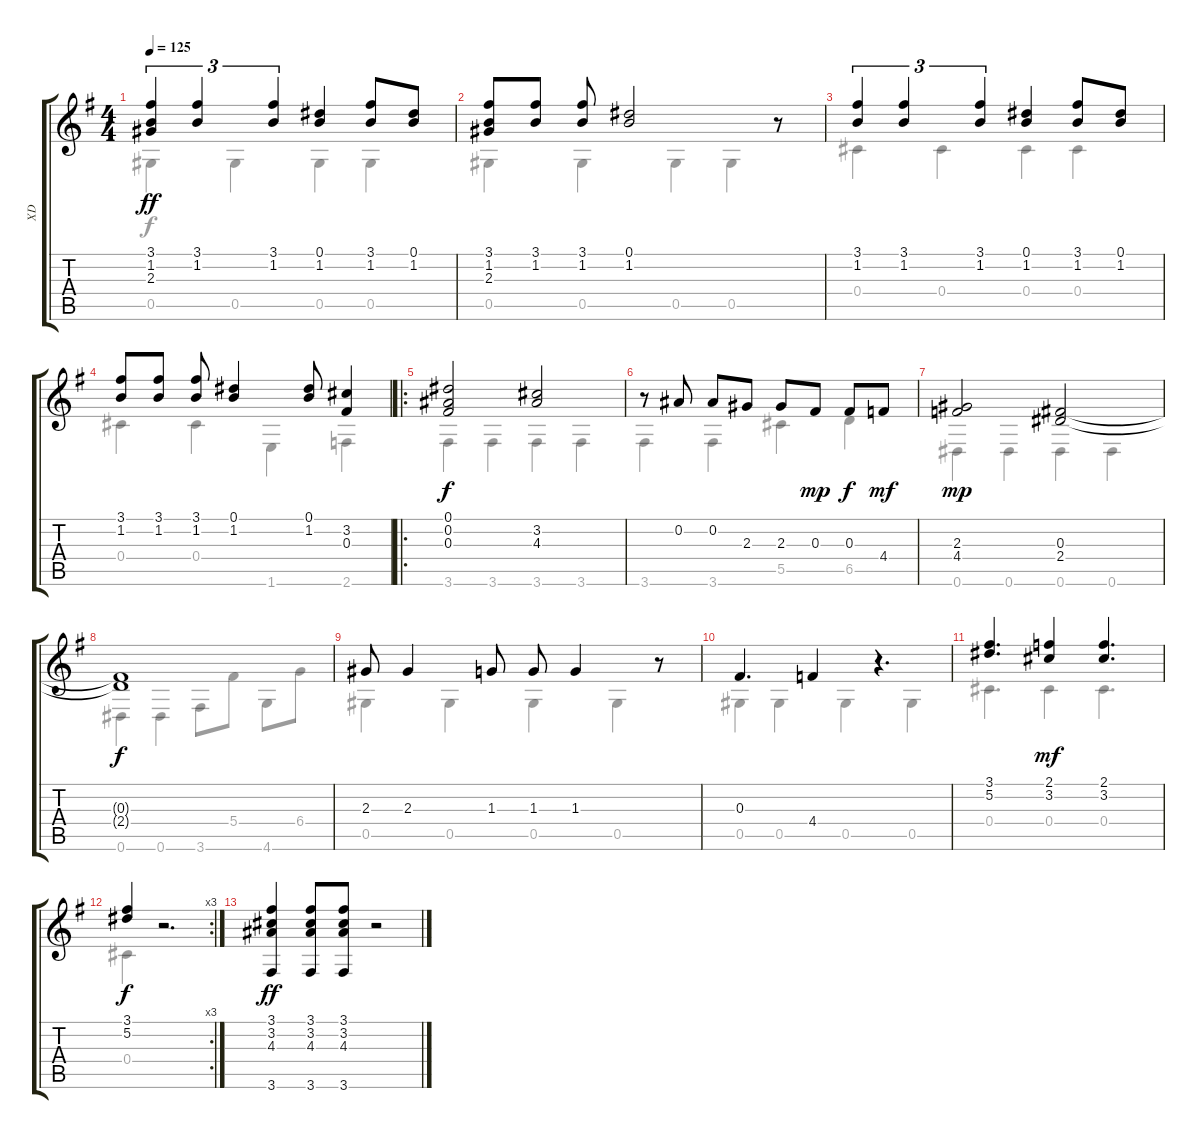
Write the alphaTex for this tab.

\track ("XD" "XD") {instrument acousticguitarnylon}
\staff {score tabs}
\tuning (Eb4 Bb3 Gb3 Db3 Ab2 Eb2) {hide}
\voice
\ts (4 4)
\tempo 125
\clef g2
\ks g
(3.1 1.2 2.3).4{tu (3 2) dy ff} (3.1 1.2).4{tu (3 2)} (3.1 1.2).4{tu (3 2)} (0.1 1.2).4 (3.1 1.2).8 (0.1 1.2).8 |
(3.1 1.2 2.3).8 (3.1 1.2).8 (3.1 1.2).8 (0.1 1.2).2 r.8 |
(3.1 1.2).4{tu (3 2)} (3.1 1.2).4{tu (3 2)} (3.1 1.2).4{tu (3 2)} (0.1 1.2).4 (3.1 1.2).8 (0.1 1.2).8 |
(3.1 1.2).8 (3.1 1.2).8 (3.1 1.2).8 (0.1 1.2).4 (0.1 1.2).8 (3.2 0.3).4 |
\ro
(0.1 0.2 0.3).2{dy f} (3.2 4.3).2 |
r.8 0.2.8 0.2.8 2.3.8 2.3.8 0.3.8{dy mp} 0.3.8{dy f} 4.4.8{dy mf} |
(2.3 4.4).2{dy mp} (0.3 2.4).2 |
(0.3{t} 2.4{t}).1{dy f} |
2.3.8 2.3.4 1.3.8 1.3.8 1.3.4 r.8 |
0.3.4{d} 4.4.4 r.4{d} |
(3.1 5.2).4{d} (2.1 3.2).4{dy mf} (2.1 3.2).4{d} |
\rc 3
(3.1 5.2).4{dy f} r.2{d} |
(3.1 3.2 4.3 3.6).4{dy ff} (3.1 3.2 4.3 3.6).8 (3.1 3.2 4.3 3.6).8 r.2
\voice
\clef g2
\ottava regular
\simile none
\ks g
0.5.4{dy f} 0.5.4 0.5.4 0.5.4 |
0.5.4 0.5.4 0.5.4 0.5.4 |
0.4.4 0.4.4 0.4.4 0.4.4 |
0.4.4 0.4.4 1.6.4 2.6.4 |
3.6.4 3.6.4 3.6.4 3.6.4 |
3.6.4 3.6.4 5.5.4 6.5.4 |
0.6.4 0.6.4 0.6.4 0.6.4 |
0.6.4 0.6.4 3.6.8 5.4.8 4.6.8 6.4.8 |
0.5.4 0.5.4 0.5.4 0.5.4 |
0.5.4 0.5.4 0.5.4 0.5.4 |
0.4.4{d} 0.4.4 0.4.4{d} |
0.4.4 r.2{d} |
